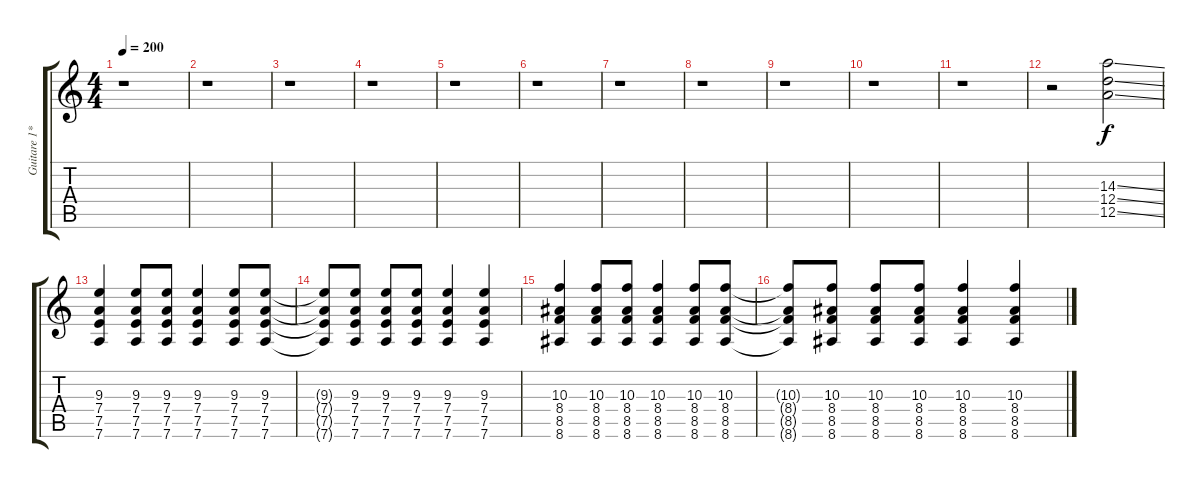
\track ("Guitare 1* dropped D" "Guitare 1*") {instrument distortionguitar}
\staff {score tabs}
\tuning (E4 B3 G3 D3 A2 D2) {hide}
\ts (4 4)
\tempo 200
\clef g2
\ks c
r.1{dy f} |
r.1 |
r.1 |
r.1 |
r.1 |
r.1 |
r.1 |
r.1 |
r.1 |
r.1 |
r.1 |
r.2 (14.3{ss} 12.4{ss} 12.5{ss}).2 |
(9.3 7.4 7.5 7.6).4 (9.3 7.4 7.5 7.6).8 (9.3 7.4 7.5 7.6).8 (9.3 7.4 7.5 7.6).4 (9.3 7.4 7.5 7.6).8 (9.3 7.4 7.5 7.6).8 |
(9.3{t} 7.4{t} 7.5{t} 7.6{t}).8 (9.3 7.4 7.5 7.6).8 (9.3 7.4 7.5 7.6).8 (9.3 7.4 7.5 7.6).8 (9.3 7.4 7.5 7.6).4 (9.3 7.4 7.5 7.6).4 |
(10.3 8.4 8.5 8.6).4 (10.3 8.4 8.5 8.6).8 (10.3 8.4 8.5 8.6).8 (10.3 8.4 8.5 8.6).4 (10.3 8.4 8.5 8.6).8 (10.3 8.4 8.5 8.6).8 |
(10.3{t} 8.4{t} 8.5{t} 8.6{t}).8 (10.3 8.4 8.5 8.6).8 (10.3 8.4 8.5 8.6).8 (10.3 8.4 8.5 8.6).8 (10.3 8.4 8.5 8.6).4 (10.3 8.4 8.5 8.6).4
